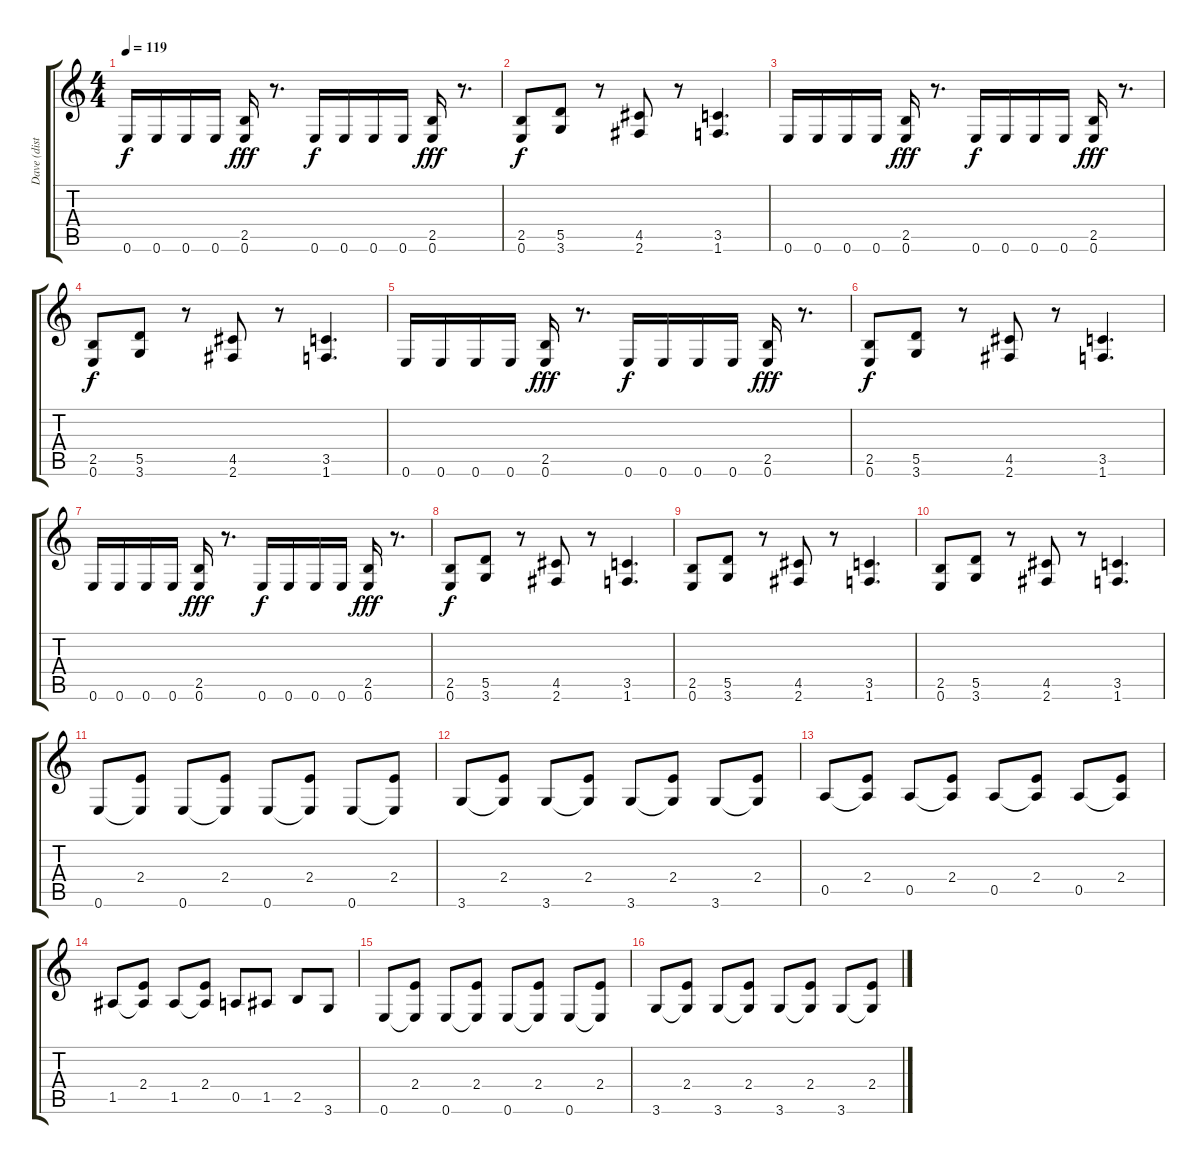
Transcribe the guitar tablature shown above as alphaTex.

\track ("Dave (distortion)" "Dave (dist") {instrument distortionguitar}
\staff {score tabs}
\tuning (E4 B3 G3 D3 A2 E2) {hide}
\ts (4 4)
\tempo 119
\clef g2
\ks c
0.6.16{dy f} 0.6.16 0.6.16 0.6.16 (2.5 0.6).16{dy fff} r.8{d} 0.6.16{dy f} 0.6.16 0.6.16 0.6.16 (2.5 0.6).16{dy fff} r.8{d} |
(2.5 0.6).8{dy f} (5.5 3.6).8 r.8 (4.5 2.6).8 r.8 (3.5 1.6).4{d} |
0.6.16 0.6.16 0.6.16 0.6.16 (2.5 0.6).16{dy fff} r.8{d} 0.6.16{dy f} 0.6.16 0.6.16 0.6.16 (2.5 0.6).16{dy fff} r.8{d} |
(2.5 0.6).8{dy f} (5.5 3.6).8 r.8 (4.5 2.6).8 r.8 (3.5 1.6).4{d} |
0.6.16 0.6.16 0.6.16 0.6.16 (2.5 0.6).16{dy fff} r.8{d} 0.6.16{dy f} 0.6.16 0.6.16 0.6.16 (2.5 0.6).16{dy fff} r.8{d} |
(2.5 0.6).8{dy f} (5.5 3.6).8 r.8 (4.5 2.6).8 r.8 (3.5 1.6).4{d} |
0.6.16 0.6.16 0.6.16 0.6.16 (2.5 0.6).16{dy fff} r.8{d} 0.6.16{dy f} 0.6.16 0.6.16 0.6.16 (2.5 0.6).16{dy fff} r.8{d} |
(2.5 0.6).8{dy f} (5.5 3.6).8 r.8 (4.5 2.6).8 r.8 (3.5 1.6).4{d} |
(2.5 0.6).8 (5.5 3.6).8 r.8 (4.5 2.6).8 r.8 (3.5 1.6).4{d} |
(2.5 0.6).8 (5.5 3.6).8 r.8 (4.5 2.6).8 r.8 (3.5 1.6).4{d} |
0.6.8 (2.4 0.6{t}).8 0.6.8 (2.4 0.6{t}).8 0.6.8 (2.4 0.6{t}).8 0.6.8 (2.4 0.6{t}).8 |
3.6.8 (2.4 3.6{t}).8 3.6.8 (2.4 3.6{t}).8 3.6.8 (2.4 3.6{t}).8 3.6.8 (2.4 3.6{t}).8 |
0.5.8 (2.4 0.5{t}).8 0.5.8 (2.4 0.5{t}).8 0.5.8 (2.4 0.5{t}).8 0.5.8 (2.4 0.5{t}).8 |
1.5.8 (2.4 1.5{t}).8 1.5.8 (2.4 1.5{t}).8 0.5.8 1.5.8 2.5.8 3.6.8 |
0.6.8 (2.4 0.6{t}).8 0.6.8 (2.4 0.6{t}).8 0.6.8 (2.4 0.6{t}).8 0.6.8 (2.4 0.6{t}).8 |
3.6.8 (2.4 3.6{t}).8 3.6.8 (2.4 3.6{t}).8 3.6.8 (2.4 3.6{t}).8 3.6.8 (2.4 3.6{t}).8
